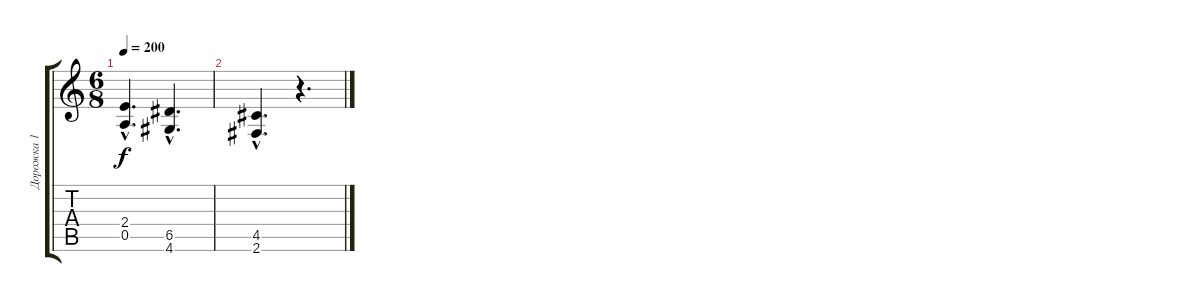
\track ("Дорожка 1" "Дорожка 1") {instrument distortionguitar}
\staff {score tabs}
\tuning (E4 B3 G3 D3 A2 E2) {hide}
\ts (6 8)
\tempo 200
\clef g2
\ks c
(2.4{hac} 0.5{hac}).4{d dy f} (6.5{hac} 4.6{hac}).4{d} |
(4.5{hac} 2.6{hac}).4{d} r.4{d}
